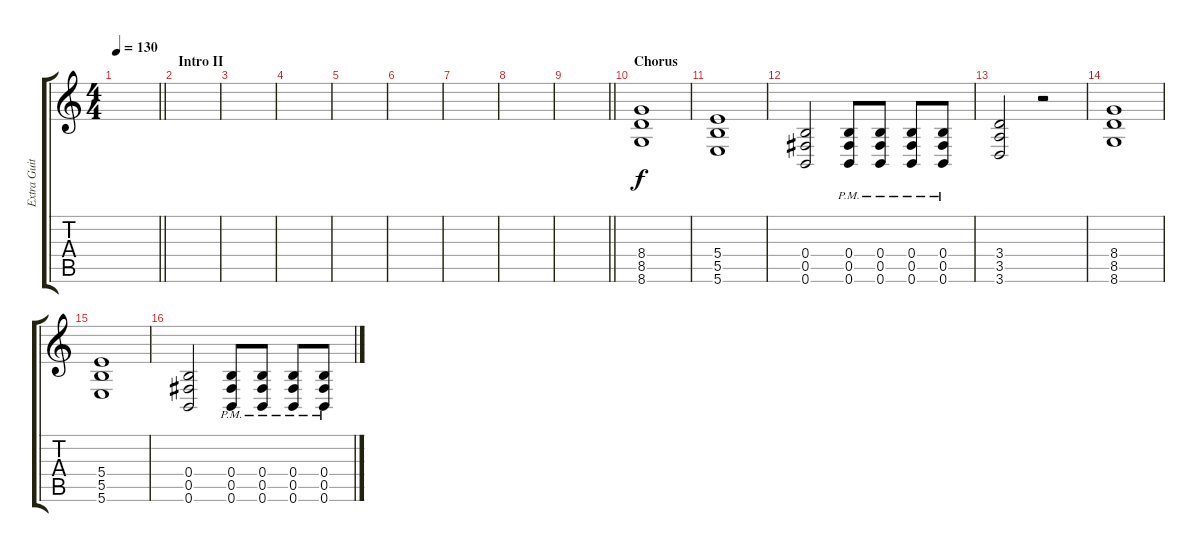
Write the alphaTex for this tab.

\track ("Extra Guitar" "Extra Guit") {instrument distortionguitar}
\staff {score tabs}
\tuning (Db4 Ab3 E3 B2 Gb2 B1) {hide}
\ts (4 4)
\tempo 130
\clef g2
\barLineRight lightlight
\ks c
|
\section ("" "Intro II")
|
|
|
|
|
|
|
\barLineRight lightlight
|
\section ("" "Chorus")
(8.4 8.5 8.6).1 |
(5.4 5.5 5.6).1 |
(0.4 0.5 0.6).2 (0.4{pm} 0.5{pm} 0.6{pm}).8 (0.4{pm} 0.5{pm} 0.6{pm}).8 (0.4{pm} 0.5{pm} 0.6{pm}).8 (0.4{pm} 0.5{pm} 0.6{pm}).8 |
(3.4 3.5 3.6).2 r.2 |
(8.4 8.5 8.6).1 |
(5.4 5.5 5.6).1 |
(0.4 0.5 0.6).2 (0.4{pm} 0.5{pm} 0.6{pm}).8 (0.4{pm} 0.5{pm} 0.6{pm}).8 (0.4{pm} 0.5{pm} 0.6{pm}).8 (0.4{pm} 0.5{pm} 0.6{pm}).8
